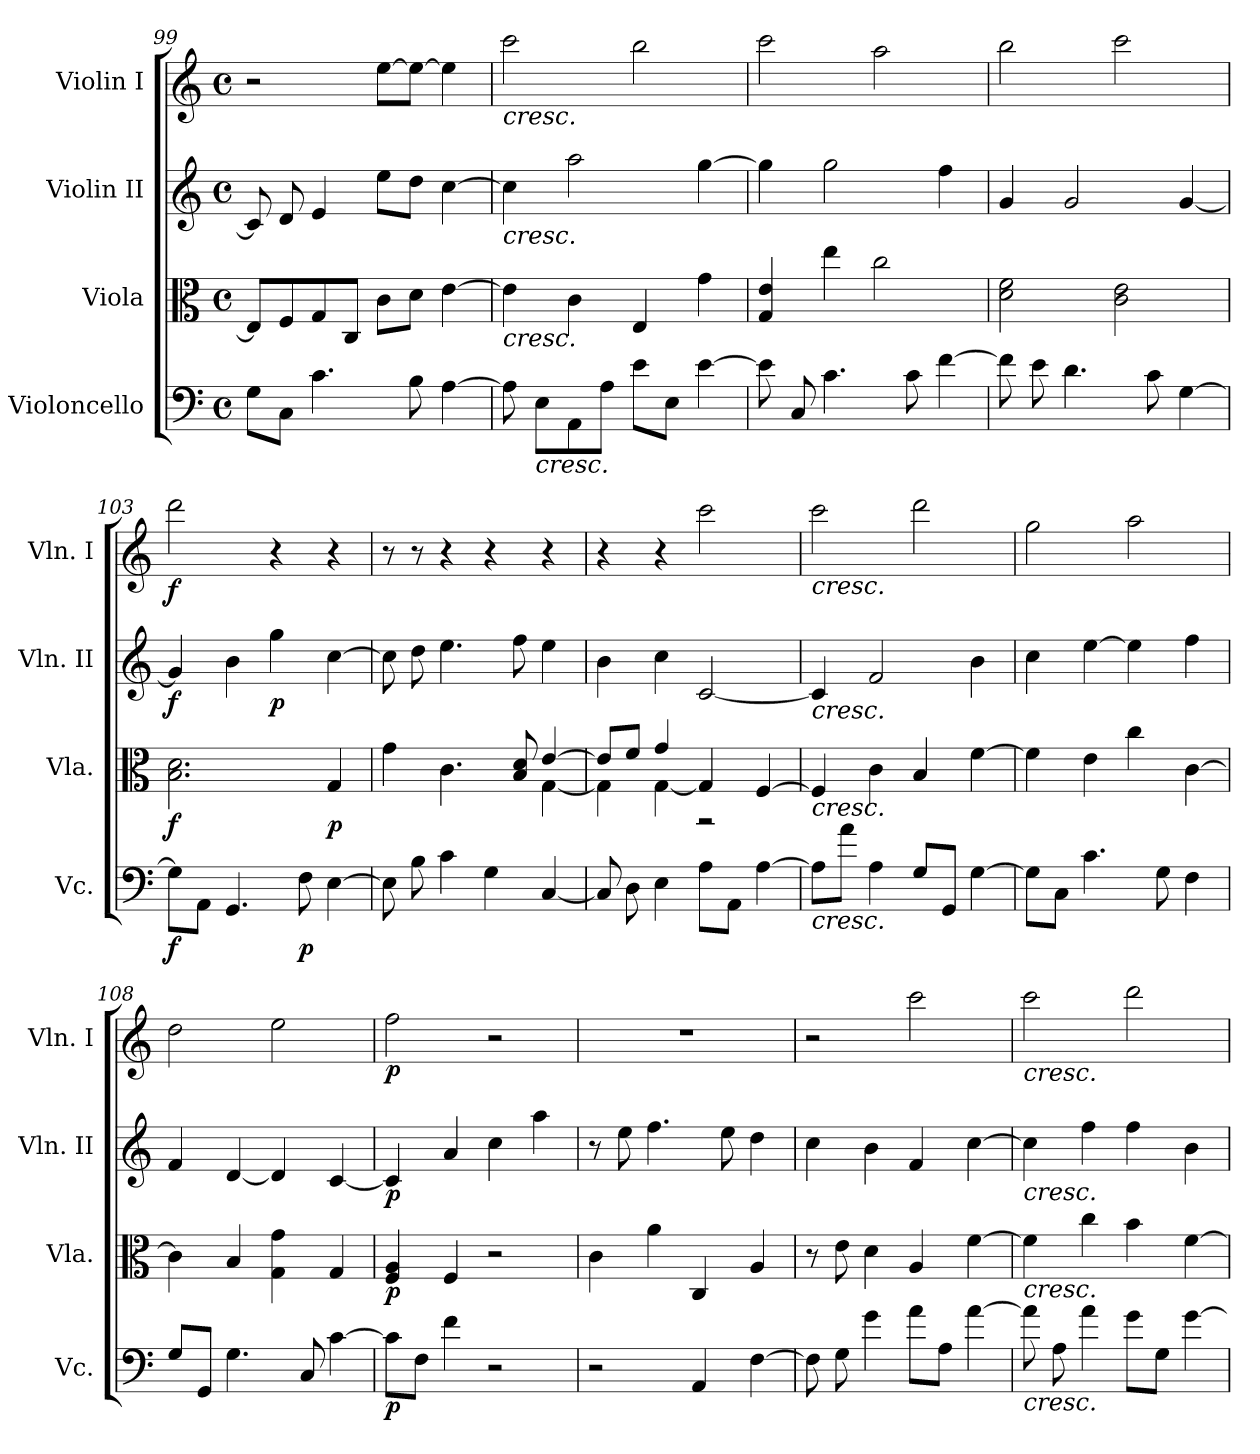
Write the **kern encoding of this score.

**kern	**dynam	**kern	**dynam	**kern	**dynam	**kern	**dynam
*part4	*part4	*part3	*part3	*part2	*part2	*part1	*part1
*staff4	*staff4	*staff3	*staff3	*staff2	*staff2	*staff1	*staff1
*I"Violoncello	*	*I"Viola	*	*I"Violin II	*	*I"Violin I	*
*I'Vc.	*	*I'Vla.	*	*I'Vln. II	*	*I'Vln. I	*
!!LO:LB:g=z
*clefF4	*	*clefC3	*	*clefG2	*	*clefG2	*
*k[]	*	*k[]	*	*k[]	*	*k[]	*
*M4/4	*	*M4/4	*	*M4/4	*	*M4/4	*
*met(c)	*	*met(c)	*	*met(c)	*	*met(c)	*
=99	=99	=99	=99	=99	=99	=99	=99
8G\L	.	8E/L]	.	8c/]	.	2r	.
8C\J	.	8F/	.	8d/	.	.	.
4.c\	.	8G/	.	4e/	.	.	.
.	.	8C/J	.	.	.	.	.
.	.	8c\L	.	8ee\L	.	[8ee\L	.
8B\	.	8d\J	.	8dd\J	.	8ee\J_	.
[4A\	.	[4e\	.	[4cc\	.	4ee\]	.
!!LO:PB:g=z
=100	=100	=100	=100	=100	=100	=100	=100
!	!	!	!	!	!	!LO:TX:b:i:t=cresc.	!
!	!	!	!	!LO:TX:b:i:t=cresc.	!	!	!
!	!	!LO:TX:b:i:t=cresc.	!	!	!	!	!
8A\]	.	4e\]	.	4cc\]	.	2ccc\	.
!LO:TX:b:i:t=cresc.	!	!	!	!	!	!	!
8E\L	.	.	.	.	.	.	.
8AA\	.	4c\	.	2aa\	.	.	.
8A\J	.	.	.	.	.	.	.
8e\L	.	4E/	.	.	.	2bb\	.
8E\J	.	.	.	.	.	.	.
[4e\	.	4g\	.	[4gg\	.	.	.
=101	=101	=101	=101	=101	=101	=101	=101
8e\]	.	4G/ 4e/	.	4gg\]	.	2ccc\	.
8C/	.	.	.	.	.	.	.
4.c\	.	4ee\	.	2gg\	.	.	.
.	.	2cc\	.	.	.	2aa\	.
8c\	.	.	.	.	.	.	.
[4f\	.	.	.	4ff\	.	.	.
=102	=102	=102	=102	=102	=102	=102	=102
8f\]	.	2d\ 2f\	.	4g/	.	2bb\	.
8e\	.	.	.	.	.	.	.
4.d\	.	.	.	2g/	.	.	.
.	.	2c\ 2e\	.	.	.	2ccc\	.
8c\	.	.	.	.	.	.	.
[4G\	.	.	.	[4g/	.	.	.
=103	=103	=103	=103	=103	=103	=103	=103
!	!LO:DY:b	!	!LO:DY:b	!	!LO:DY:b	!	!LO:DY:b
8G\L]	f	2.B\ 2.d\	f	4g/]	f	2ddd\	f
8AA\J	.	.	.	.	.	.	.
4.GG/	.	.	.	4b\	.	.	.
!	!	!	!	!	!LO:DY:b	!	!
.	.	.	.	4gg\	p	4r	.
!	!LO:DY:b	!	!	!	!	!	!
8F\	p	.	.	.	.	.	.
!	!	!	!LO:DY:b	!	!	!	!
[4E\	.	4G/	p	[4cc\	.	4r	.
=104	=104	=104	=104	=104	=104	=104	=104
*	*	*^	*	*	*	*	*
8E\]	.	4g\	2.ryy	.	8cc\]	.	8r	.
8B\	.	.	.	.	8dd\	.	8r	.
4c\	.	4.c\	.	.	4.ee\	.	4r	.
4G\	.	.	.	.	.	.	4r	.
.	.	8B/ 8d/	.	.	8ff\	.	.	.
[4C/	.	[4e/	[4G\	.	4ee\	.	4r	.
!!LO:LB:g=z
=105	=105	=105	=105	=105	=105	=105	=105	=105
8C/]	.	8e/L]	4G\]	.	4b\	.	4r	.
8D\	.	8f/J	.	.	.	.	.	.
4E\	.	4g/	[4G\	.	4cc\	.	4r	.
8A\L	.	4G/]	2r	.	[2c/	.	2ccc\	.
8AA\J	.	.	.	.	.	.	.	.
[4A\	.	[4F/	.	.	.	.	.	.
*	*	*v	*v	*	*	*	*	*
=106	=106	=106	=106	=106	=106	=106	=106
!	!	!	!	!	!	!LO:TX:b:i:t=cresc.	!
!	!	!	!	!LO:TX:b:i:t=cresc.	!	!	!
!	!	!LO:TX:b:i:t=cresc.	!	!	!	!	!
!LO:TX:b:i:t=cresc.	!	!	!	!	!	!	!
8A\L]	.	4F/]	.	4c/]	.	2ccc\	.
8a\J	.	.	.	.	.	.	.
4A\	.	4c\	.	2f/	.	.	.
8G/L	.	4B/	.	.	.	2ddd\	.
8GG/J	.	.	.	.	.	.	.
[4G\	.	[4f\	.	4b\	.	.	.
=107	=107	=107	=107	=107	=107	=107	=107
8G\L]	.	4f\]	.	4cc\	.	2gg\	.
8C\J	.	.	.	.	.	.	.
4.c\	.	4e\	.	[4ee\	.	.	.
.	.	4cc\	.	4ee\]	.	2aa\	.
8G\	.	.	.	.	.	.	.
4F\	.	[4c\	.	4ff\	.	.	.
=108	=108	=108	=108	=108	=108	=108	=108
8G/L	.	4c\]	.	4f/	.	2dd\	.
8GG/J	.	.	.	.	.	.	.
4.G\	.	4B/	.	[4d/	.	.	.
.	.	4G\ 4g\	.	4d/]	.	2ee\	.
8C/	.	.	.	.	.	.	.
[4c\	.	4G/	.	[4c/	.	.	.
=109	=109	=109	=109	=109	=109	=109	=109
!	!LO:DY:b	!	!LO:DY:b	!	!LO:DY:b	!	!LO:DY:b
8c\L]	p	4F/ 4A/	p	4c/]	p	2ff\	p
8F\J	.	.	.	.	.	.	.
4f\	.	4F/	.	4a/	.	.	.
2r	.	2r	.	4cc\	.	2r	.
.	.	.	.	4aa\	.	.	.
!!LO:LB:g=z
=110	=110	=110	=110	=110	=110	=110	=110
2r	.	4c\	.	8r	.	1r	.
.	.	.	.	8ee\	.	.	.
.	.	4a\	.	4.ff\	.	.	.
4AA/	.	4C/	.	.	.	.	.
.	.	.	.	8ee\	.	.	.
[4F\	.	4A/	.	4dd\	.	.	.
=111	=111	=111	=111	=111	=111	=111	=111
8F\]	.	8r	.	4cc\	.	2r	.
8G\	.	8e\	.	.	.	.	.
4g\	.	4d\	.	4b\	.	.	.
8a\L	.	4A/	.	4f/	.	2ccc\	.
8A\J	.	.	.	.	.	.	.
[4a\	.	[4f\	.	[4cc\	.	.	.
=112	=112	=112	=112	=112	=112	=112	=112
!	!	!	!	!	!	!LO:TX:b:i:t=cresc.	!
!	!	!	!	!LO:TX:b:i:t=cresc.	!	!	!
!	!	!LO:TX:b:i:t=cresc.	!	!	!	!	!
!LO:TX:b:i:t=cresc.	!	!	!	!	!	!	!
8a\]	.	4f\]	.	4cc\]	.	2ccc\	.
8A\	.	.	.	.	.	.	.
4a\	.	4cc\	.	4ff\	.	.	.
8g\L	.	4b\	.	4ff\	.	2ddd\	.
8G\J	.	.	.	.	.	.	.
[4g\	.	[4f\	.	4b\	.	.	.
=	=	=	=	=	=	=	=
*-	*-	*-	*-	*-	*-	*-	*-
